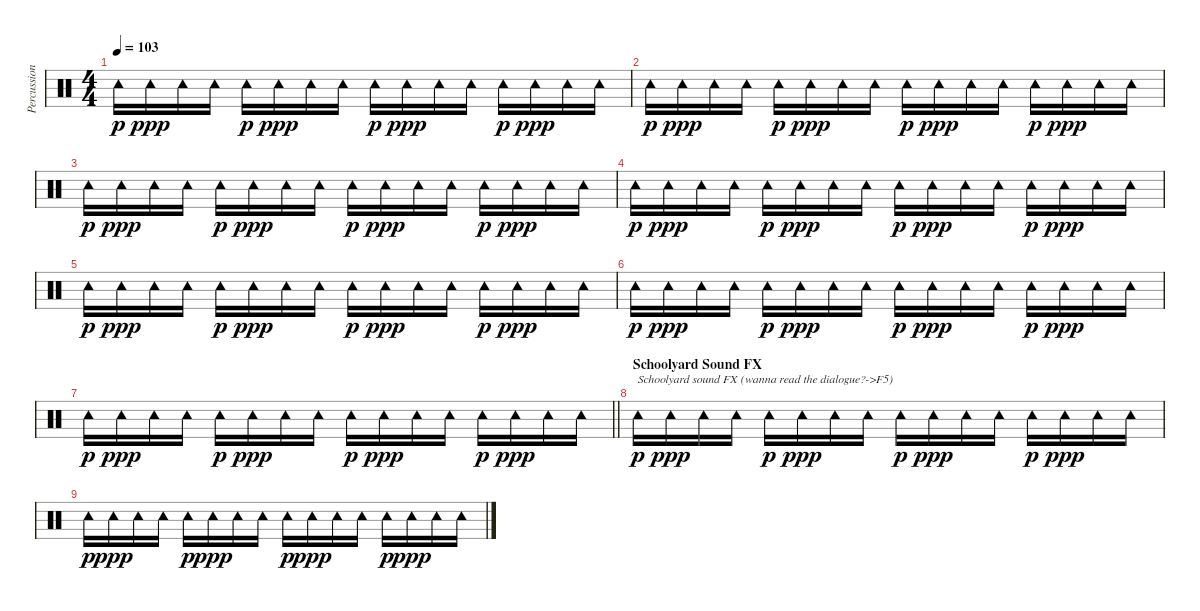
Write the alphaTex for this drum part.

\track ("Percussions ( Nick Mason )" "Percussion") {instrument percussion}
\staff {score}
\articulation defaults
\ts (4 4)
\tempo 103
\clef neutral
\ks c "Tambourine (hit)".16{dy p} "Tambourine (hit)".16{dy ppp} "Tambourine (hit)".16 "Tambourine (hit)".16 "Tambourine (hit)".16{dy p} "Tambourine (hit)".16{dy ppp} "Tambourine (hit)".16 "Tambourine (hit)".16 "Tambourine (hit)".16{dy p} "Tambourine (hit)".16{dy ppp} "Tambourine (hit)".16 "Tambourine (hit)".16 "Tambourine (hit)".16{dy p} "Tambourine (hit)".16{dy ppp} "Tambourine (hit)".16 "Tambourine (hit)".16
|
"Tambourine (hit)".16{dy p} "Tambourine (hit)".16{dy ppp} "Tambourine (hit)".16 "Tambourine (hit)".16 "Tambourine (hit)".16{dy p} "Tambourine (hit)".16{dy ppp} "Tambourine (hit)".16 "Tambourine (hit)".16 "Tambourine (hit)".16{dy p} "Tambourine (hit)".16{dy ppp} "Tambourine (hit)".16 "Tambourine (hit)".16 "Tambourine (hit)".16{dy p} "Tambourine (hit)".16{dy ppp} "Tambourine (hit)".16 "Tambourine (hit)".16 |
"Tambourine (hit)".16{dy p} "Tambourine (hit)".16{dy ppp} "Tambourine (hit)".16 "Tambourine (hit)".16 "Tambourine (hit)".16{dy p} "Tambourine (hit)".16{dy ppp} "Tambourine (hit)".16 "Tambourine (hit)".16 "Tambourine (hit)".16{dy p} "Tambourine (hit)".16{dy ppp} "Tambourine (hit)".16 "Tambourine (hit)".16 "Tambourine (hit)".16{dy p} "Tambourine (hit)".16{dy ppp} "Tambourine (hit)".16 "Tambourine (hit)".16 |
"Tambourine (hit)".16{dy p} "Tambourine (hit)".16{dy ppp} "Tambourine (hit)".16 "Tambourine (hit)".16 "Tambourine (hit)".16{dy p} "Tambourine (hit)".16{dy ppp} "Tambourine (hit)".16 "Tambourine (hit)".16 "Tambourine (hit)".16{dy p} "Tambourine (hit)".16{dy ppp} "Tambourine (hit)".16 "Tambourine (hit)".16 "Tambourine (hit)".16{dy p} "Tambourine (hit)".16{dy ppp} "Tambourine (hit)".16 "Tambourine (hit)".16 |
"Tambourine (hit)".16{dy p} "Tambourine (hit)".16{dy ppp} "Tambourine (hit)".16 "Tambourine (hit)".16 "Tambourine (hit)".16{dy p} "Tambourine (hit)".16{dy ppp} "Tambourine (hit)".16 "Tambourine (hit)".16 "Tambourine (hit)".16{dy p} "Tambourine (hit)".16{dy ppp} "Tambourine (hit)".16 "Tambourine (hit)".16 "Tambourine (hit)".16{dy p} "Tambourine (hit)".16{dy ppp} "Tambourine (hit)".16 "Tambourine (hit)".16 |
"Tambourine (hit)".16{dy p} "Tambourine (hit)".16{dy ppp} "Tambourine (hit)".16 "Tambourine (hit)".16 "Tambourine (hit)".16{dy p} "Tambourine (hit)".16{dy ppp} "Tambourine (hit)".16 "Tambourine (hit)".16 "Tambourine (hit)".16{dy p} "Tambourine (hit)".16{dy ppp} "Tambourine (hit)".16 "Tambourine (hit)".16 "Tambourine (hit)".16{dy p} "Tambourine (hit)".16{dy ppp} "Tambourine (hit)".16 "Tambourine (hit)".16 |
\barLineRight lightlight "Tambourine (hit)".16{dy p} "Tambourine (hit)".16{dy ppp} "Tambourine (hit)".16 "Tambourine (hit)".16 "Tambourine (hit)".16{dy p} "Tambourine (hit)".16{dy ppp} "Tambourine (hit)".16 "Tambourine (hit)".16 "Tambourine (hit)".16{dy p} "Tambourine (hit)".16{dy ppp} "Tambourine (hit)".16 "Tambourine (hit)".16 "Tambourine (hit)".16{dy p} "Tambourine (hit)".16{dy ppp} "Tambourine (hit)".16 "Tambourine (hit)".16
|
\section ("" "Schoolyard Sound FX")
"Tambourine (hit)".16{txt "Schoolyard sound FX (wanna read the dialogue?->F5)" dy p} "Tambourine (hit)".16{dy ppp} "Tambourine (hit)".16 "Tambourine (hit)".16 "Tambourine (hit)".16{dy p} "Tambourine (hit)".16{dy ppp} "Tambourine (hit)".16 "Tambourine (hit)".16 "Tambourine (hit)".16{dy p} "Tambourine (hit)".16{dy ppp} "Tambourine (hit)".16 "Tambourine (hit)".16 "Tambourine (hit)".16{dy p} "Tambourine (hit)".16{dy ppp} "Tambourine (hit)".16 "Tambourine (hit)".16 |
"Tambourine (hit)".16{dy p} "Tambourine (hit)".16{dy ppp} "Tambourine (hit)".16 "Tambourine (hit)".16 "Tambourine (hit)".16{dy p} "Tambourine (hit)".16{dy ppp} "Tambourine (hit)".16 "Tambourine (hit)".16 "Tambourine (hit)".16{dy p} "Tambourine (hit)".16{dy ppp} "Tambourine (hit)".16 "Tambourine (hit)".16 "Tambourine (hit)".16{dy p} "Tambourine (hit)".16{dy ppp} "Tambourine (hit)".16 "Tambourine (hit)".16
